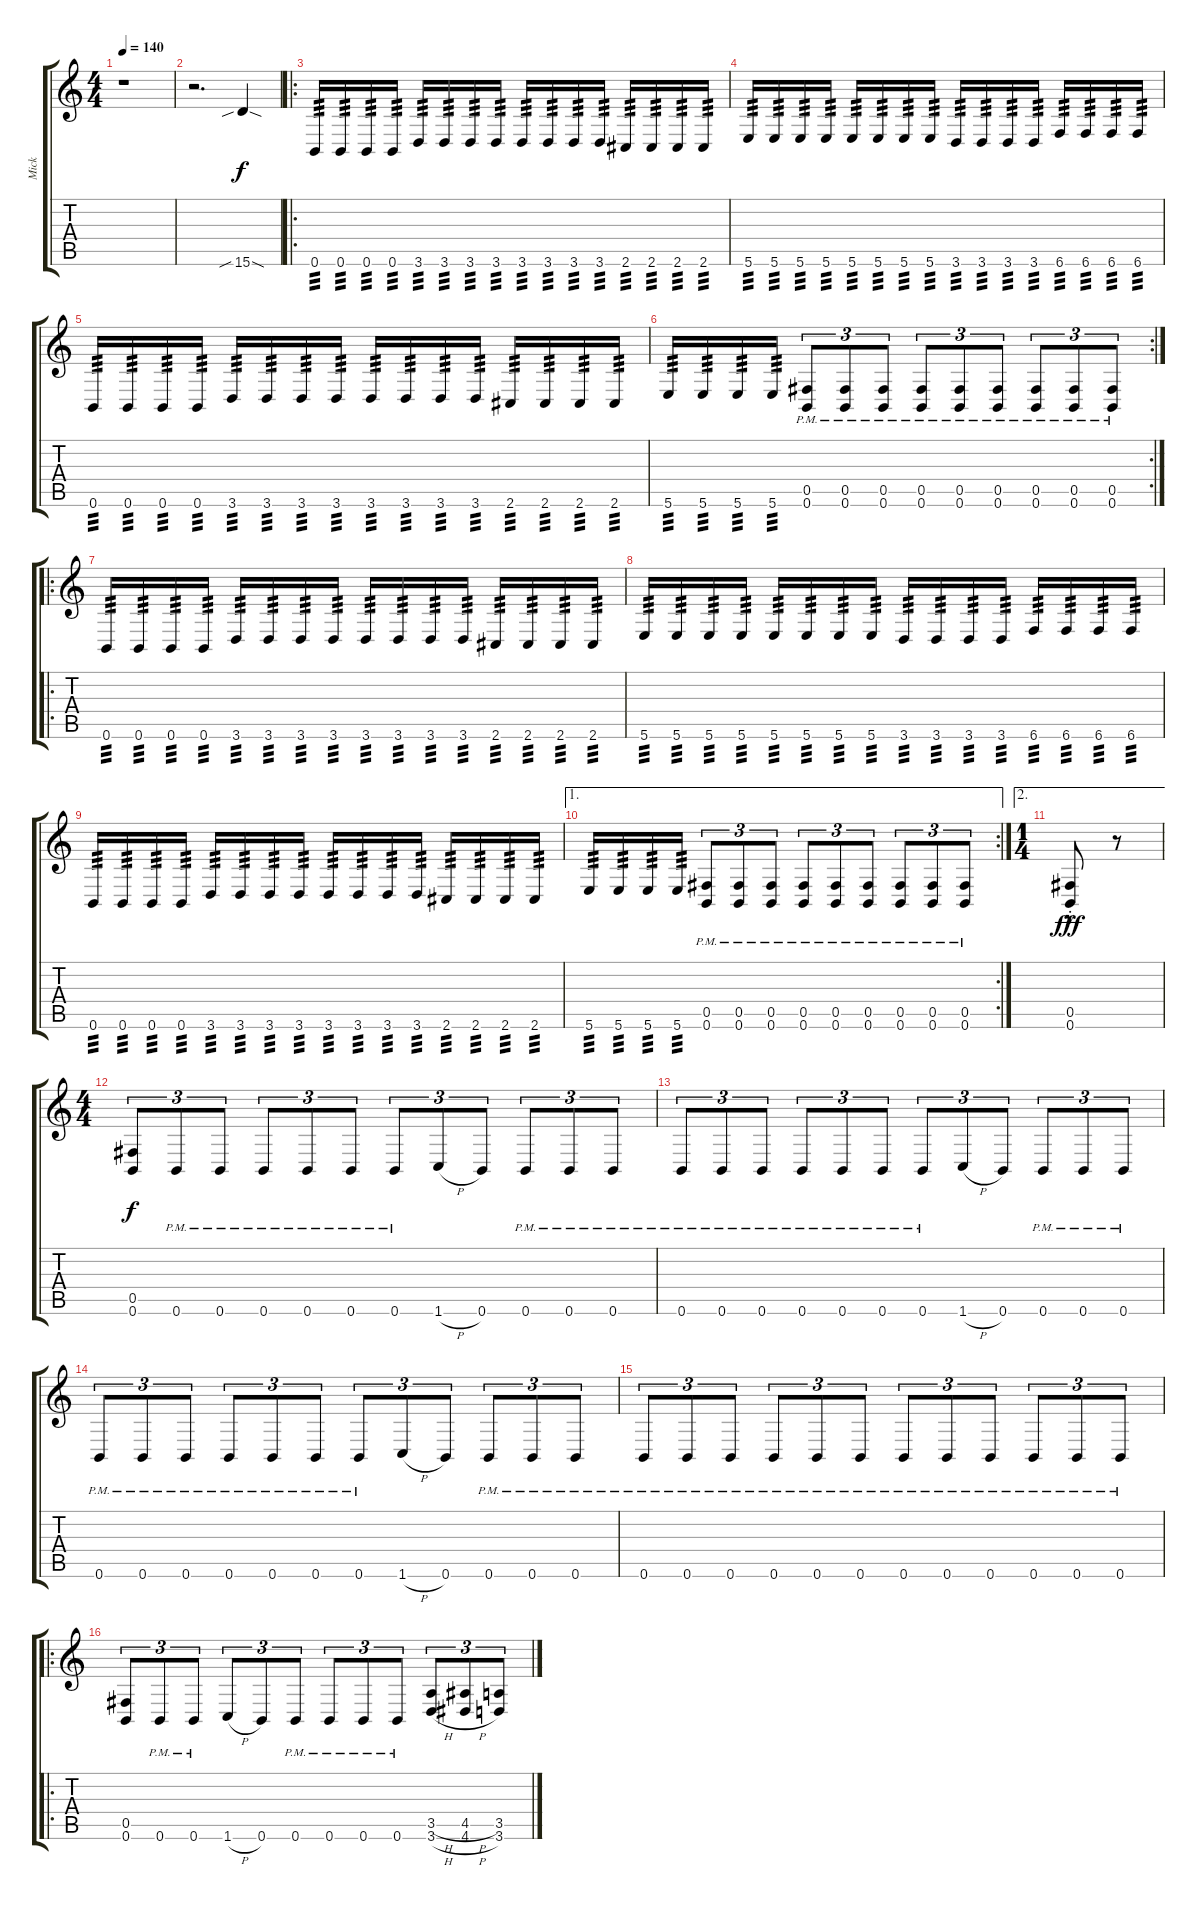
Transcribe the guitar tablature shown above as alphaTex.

\track ("Mick" "Mick") {instrument distortionguitar}
\staff {score tabs}
\tuning (Db4 Ab3 E3 B2 Gb2 B1) {hide}
\ts (4 4)
\tempo 140
\clef g2
\ks c
r.1{dy f instrument distortionguitar} |
r.2{d} 15.6{sib sod}.4 |
\ro
0.6.16{tp 3} 0.6.16{tp 3} 0.6.16{tp 3} 0.6.16{tp 3} 3.6.16{tp 3} 3.6.16{tp 3} 3.6.16{tp 3} 3.6.16{tp 3} 3.6.16{tp 3} 3.6.16{tp 3} 3.6.16{tp 3} 3.6.16{tp 3} 2.6.16{tp 3} 2.6.16{tp 3} 2.6.16{tp 3} 2.6.16{tp 3} |
5.6.16{tp 3} 5.6.16{tp 3} 5.6.16{tp 3} 5.6.16{tp 3} 5.6.16{tp 3} 5.6.16{tp 3} 5.6.16{tp 3} 5.6.16{tp 3} 3.6.16{tp 3} 3.6.16{tp 3} 3.6.16{tp 3} 3.6.16{tp 3} 6.6.16{tp 3} 6.6.16{tp 3} 6.6.16{tp 3} 6.6.16{tp 3} |
0.6.16{tp 3} 0.6.16{tp 3} 0.6.16{tp 3} 0.6.16{tp 3} 3.6.16{tp 3} 3.6.16{tp 3} 3.6.16{tp 3} 3.6.16{tp 3} 3.6.16{tp 3} 3.6.16{tp 3} 3.6.16{tp 3} 3.6.16{tp 3} 2.6.16{tp 3} 2.6.16{tp 3} 2.6.16{tp 3} 2.6.16{tp 3} |
\rc 2
5.6.16{tp 3} 5.6.16{tp 3} 5.6.16{tp 3} 5.6.16{tp 3} (0.5{pm} 0.6{pm}).8{tu (3 2)} (0.5{pm} 0.6{pm}).8{tu (3 2)} (0.5{pm} 0.6{pm}).8{tu (3 2)} (0.5{pm} 0.6{pm}).8{tu (3 2)} (0.5{pm} 0.6{pm}).8{tu (3 2)} (0.5{pm} 0.6{pm}).8{tu (3 2)} (0.5{pm} 0.6{pm}).8{tu (3 2)} (0.5{pm} 0.6{pm}).8{tu (3 2)} (0.5{pm} 0.6{pm}).8{tu (3 2)} |
\ro
0.6.16{tp 3} 0.6.16{tp 3} 0.6.16{tp 3} 0.6.16{tp 3} 3.6.16{tp 3} 3.6.16{tp 3} 3.6.16{tp 3} 3.6.16{tp 3} 3.6.16{tp 3} 3.6.16{tp 3} 3.6.16{tp 3} 3.6.16{tp 3} 2.6.16{tp 3} 2.6.16{tp 3} 2.6.16{tp 3} 2.6.16{tp 3} |
5.6.16{tp 3} 5.6.16{tp 3} 5.6.16{tp 3} 5.6.16{tp 3} 5.6.16{tp 3} 5.6.16{tp 3} 5.6.16{tp 3} 5.6.16{tp 3} 3.6.16{tp 3} 3.6.16{tp 3} 3.6.16{tp 3} 3.6.16{tp 3} 6.6.16{tp 3} 6.6.16{tp 3} 6.6.16{tp 3} 6.6.16{tp 3} |
0.6.16{tp 3} 0.6.16{tp 3} 0.6.16{tp 3} 0.6.16{tp 3} 3.6.16{tp 3} 3.6.16{tp 3} 3.6.16{tp 3} 3.6.16{tp 3} 3.6.16{tp 3} 3.6.16{tp 3} 3.6.16{tp 3} 3.6.16{tp 3} 2.6.16{tp 3} 2.6.16{tp 3} 2.6.16{tp 3} 2.6.16{tp 3} |
\ae 1
\rc 2
5.6.16{tp 3} 5.6.16{tp 3} 5.6.16{tp 3} 5.6.16{tp 3} (0.5{pm} 0.6{pm}).8{tu (3 2)} (0.5{pm} 0.6{pm}).8{tu (3 2)} (0.5{pm} 0.6{pm}).8{tu (3 2)} (0.5{pm} 0.6{pm}).8{tu (3 2)} (0.5{pm} 0.6{pm}).8{tu (3 2)} (0.5{pm} 0.6{pm}).8{tu (3 2)} (0.5{pm} 0.6{pm}).8{tu (3 2)} (0.5{pm} 0.6{pm}).8{tu (3 2)} (0.5{pm} 0.6{pm}).8{tu (3 2)} |
\ae 2
\ts (1 4)
(0.5{hac st} 0.6{hac st}).8{dy fff} r.8 |
\ts (4 4)
(0.5 0.6).8{tu (3 2) dy f} 0.6{pm}.8{tu (3 2)} 0.6{pm}.8{tu (3 2)} 0.6{pm}.8{tu (3 2)} 0.6{pm}.8{tu (3 2)} 0.6{pm}.8{tu (3 2)} 0.6{pm}.8{tu (3 2)} 1.6{h}.8{tu (3 2)} 0.6.8{tu (3 2)} 0.6{pm}.8{tu (3 2)} 0.6{pm}.8{tu (3 2)} 0.6{pm}.8{tu (3 2)} |
0.6{pm}.8{tu (3 2)} 0.6{pm}.8{tu (3 2)} 0.6{pm}.8{tu (3 2)} 0.6{pm}.8{tu (3 2)} 0.6{pm}.8{tu (3 2)} 0.6{pm}.8{tu (3 2)} 0.6{pm}.8{tu (3 2)} 1.6{h}.8{tu (3 2)} 0.6.8{tu (3 2)} 0.6{pm}.8{tu (3 2)} 0.6{pm}.8{tu (3 2)} 0.6{pm}.8{tu (3 2)} |
0.6{pm}.8{tu (3 2)} 0.6{pm}.8{tu (3 2)} 0.6{pm}.8{tu (3 2)} 0.6{pm}.8{tu (3 2)} 0.6{pm}.8{tu (3 2)} 0.6{pm}.8{tu (3 2)} 0.6{pm}.8{tu (3 2)} 1.6{h}.8{tu (3 2)} 0.6.8{tu (3 2)} 0.6{pm}.8{tu (3 2)} 0.6{pm}.8{tu (3 2)} 0.6{pm}.8{tu (3 2)} |
0.6{pm}.8{tu (3 2)} 0.6{pm}.8{tu (3 2)} 0.6{pm}.8{tu (3 2)} 0.6{pm}.8{tu (3 2)} 0.6{pm}.8{tu (3 2)} 0.6{pm}.8{tu (3 2)} 0.6{pm}.8{tu (3 2)} 0.6{pm}.8{tu (3 2)} 0.6{pm}.8{tu (3 2)} 0.6{pm}.8{tu (3 2)} 0.6{pm}.8{tu (3 2)} 0.6{pm}.8{tu (3 2)} |
\ro
(0.5 0.6).8{tu (3 2)} 0.6{pm}.8{tu (3 2)} 0.6{pm}.8{tu (3 2)} 1.6{h}.8{tu (3 2)} 0.6.8{tu (3 2)} 0.6{pm}.8{tu (3 2)} 0.6{pm}.8{tu (3 2)} 0.6{pm}.8{tu (3 2)} 0.6{pm}.8{tu (3 2)} (3.5{h} 3.6{h}).8{tu (3 2)} (4.5{h} 4.6{h}).8{tu (3 2)} (3.5 3.6).8{tu (3 2)}
